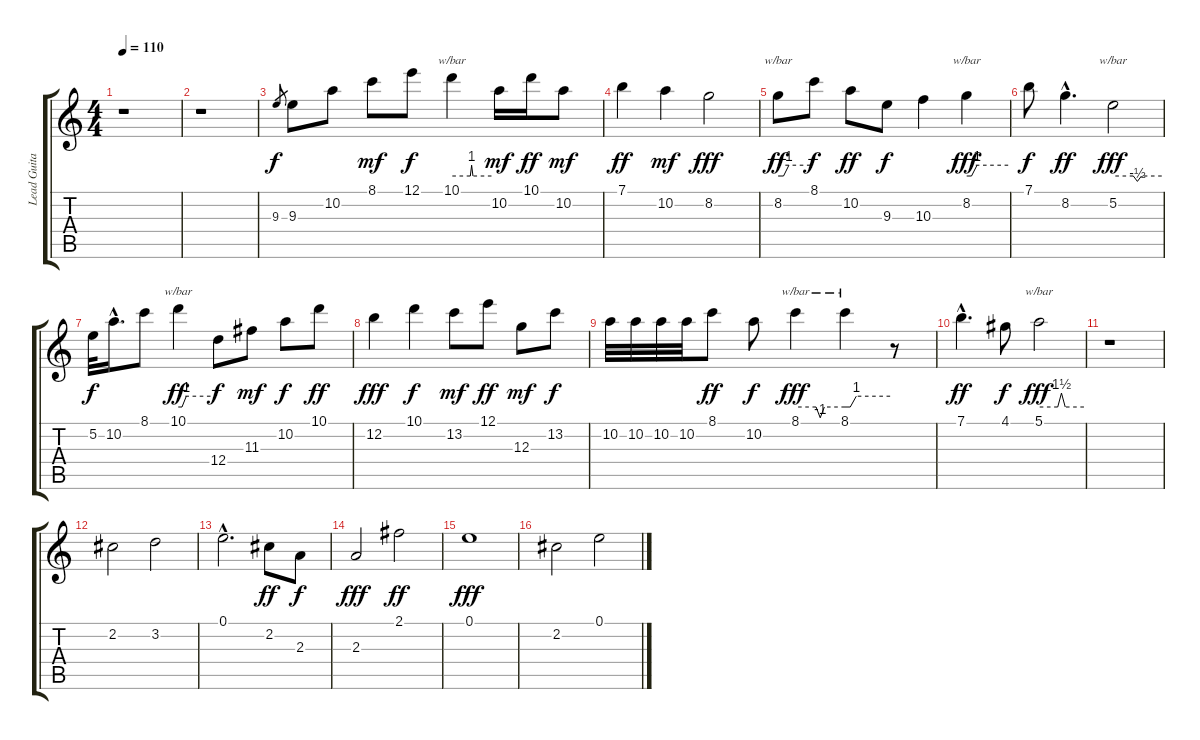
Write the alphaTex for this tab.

\track ("Lead Guitar" "Lead Guita") {instrument electricguitarclean}
\staff {score tabs}
\tuning (E4 B3 G3 D3 A2 E2) {hide}
\ts (4 4)
\tempo 110
\clef g2
\ks c
r.1{dy fff} |
r.1 |
9.3.8{gr dy f} 9.3.8 10.2.8 8.1.8{dy mf} 12.1.8{dy f} 10.1.4{tbe (custom default 0 0 28 0 30 4 32 0 60 0)} 10.2.16{dy mf} 10.1.16{dy ff} 10.2.8{dy mf} |
7.1.4{dy ff} 10.2.4{dy mf} 8.2.2{dy fff} |
8.2.8{tbe (custom default 0 0 10 0 20 4 60 4) dy ff} 8.1.8{dy f} 10.2.8{dy ff} 9.3.8{dy f} 10.3.4 8.2.4{tbe (custom default 0 0 7 0 15 4 60 4) dy fff} |
7.1.8{dy f} 8.2{hac}.4{d dy ff} 5.2.2{tbe (custom default 0 0 25 0 30 -2 35 0 60 0) dy fff} |
5.2.32{dy f} 10.2{hac}.16{d} 8.1.8 10.1.4{tbe (custom default 0 0 7 0 15 4 60 4) dy ff} 12.4.8{dy f} 11.3.8{dy mf} 10.2.8{dy f} 10.1.8{dy ff} |
12.2.4{dy fff} 10.1.4{dy f} 13.2.8{dy mf} 12.1.8{dy ff} 12.3.8{dy mf} 13.2.8{dy f} |
10.2.32 10.2.32 10.2.32 10.2.32 8.1.8{dy ff} 10.2.8{dy f} 8.1.4{tbe (custom default 0 0 25 0 30 -4 35 0 60 0) dy fff} 8.1.4{tbe (custom default 0 0 7 0 15 4 60 4)} r.8 |
7.1{hac}.4{d dy ff} 4.1.8{dy f} 5.1.2{tbe (custom default 0 0 25 0 30 6 35 0 60 0) dy fff} |
r.1 |
2.2.2 3.2.2 |
0.1{hac}.2{d} 2.2.8{dy ff} 2.3.8{dy f} |
2.3.2{dy fff} 2.1.2{dy ff} |
0.1.1{dy fff} |
2.2.2 0.1.2
